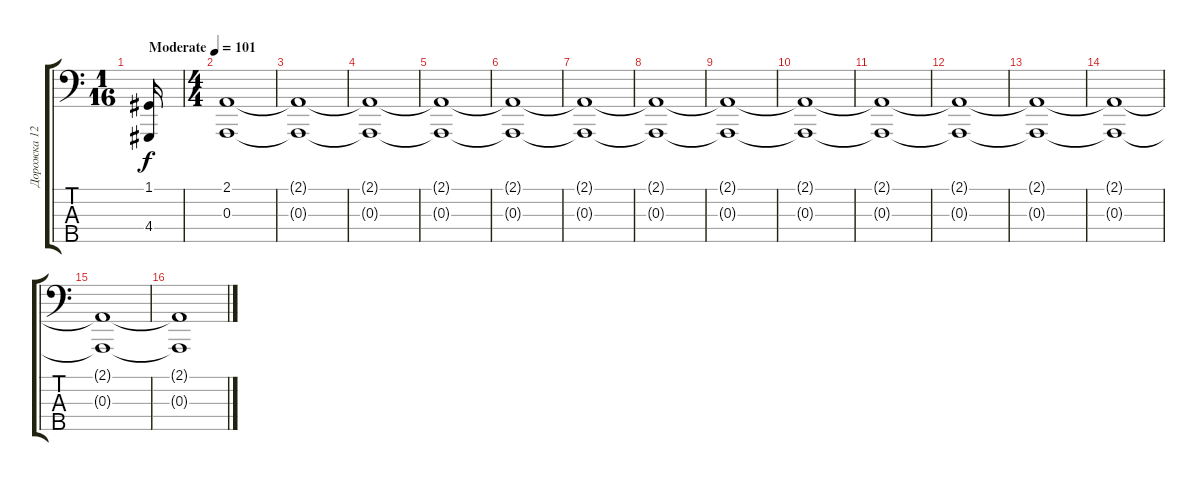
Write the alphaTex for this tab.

\track ("Дорожка 12" "Дорожка 12") {instrument churchorgan}
\staff {score tabs}
\tuning (G2 D2 A1 E1 B0) {hide}
\ts (1 16)
\tempo (101 "Moderate")
\clef f4
\ks c
(1.1 4.4).16{dy f instrument churchorgan} |
\ts (4 4)
(2.1 0.3).1 |
(2.1{t} 0.3{t}).1 |
(2.1{t} 0.3{t}).1 |
(2.1{t} 0.3{t}).1 |
(2.1{t} 0.3{t}).1 |
(2.1{t} 0.3{t}).1 |
(2.1{t} 0.3{t}).1 |
(2.1{t} 0.3{t}).1 |
(2.1{t} 0.3{t}).1 |
(2.1{t} 0.3{t}).1 |
(2.1{t} 0.3{t}).1 |
(2.1{t} 0.3{t}).1 |
(2.1{t} 0.3{t}).1 |
(2.1{t} 0.3{t}).1 |
(2.1{t} 0.3{t}).1
